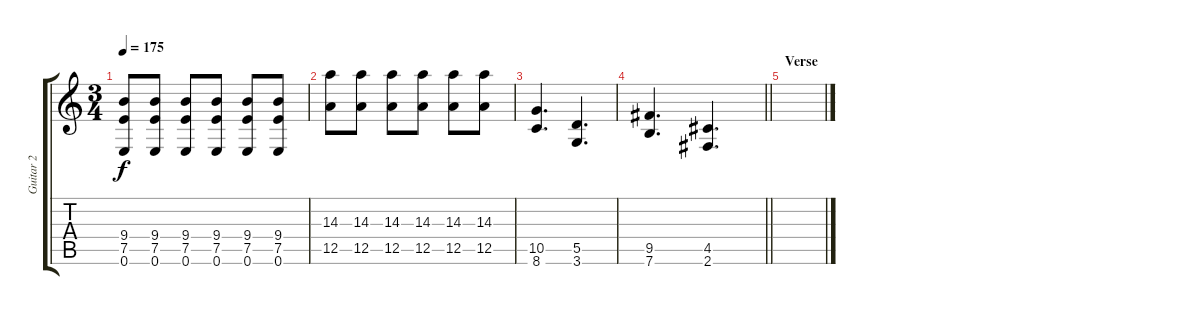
\track ("Guitar 2" "Guitar 2") {instrument overdrivenguitar}
\staff {score tabs}
\tuning (E4 B3 G3 D3 A2 E2) {hide}
\ts (3 4)
\tempo 175
\clef g2
\ks c
(9.4 7.5 0.6).8{dy f} (9.4 7.5 0.6).8 (9.4 7.5 0.6).8 (9.4 7.5 0.6).8 (9.4 7.5 0.6).8 (9.4 7.5 0.6).8 |
(14.3 12.5).8 (14.3 12.5).8 (14.3 12.5).8 (14.3 12.5).8 (14.3 12.5).8 (14.3 12.5).8 |
(10.5 8.6).4{d} (5.5 3.6).4{d} |
\barLineRight lightlight
(9.5 7.6).4{d} (4.5 2.6).4{d} |
\section ("" "Verse")
